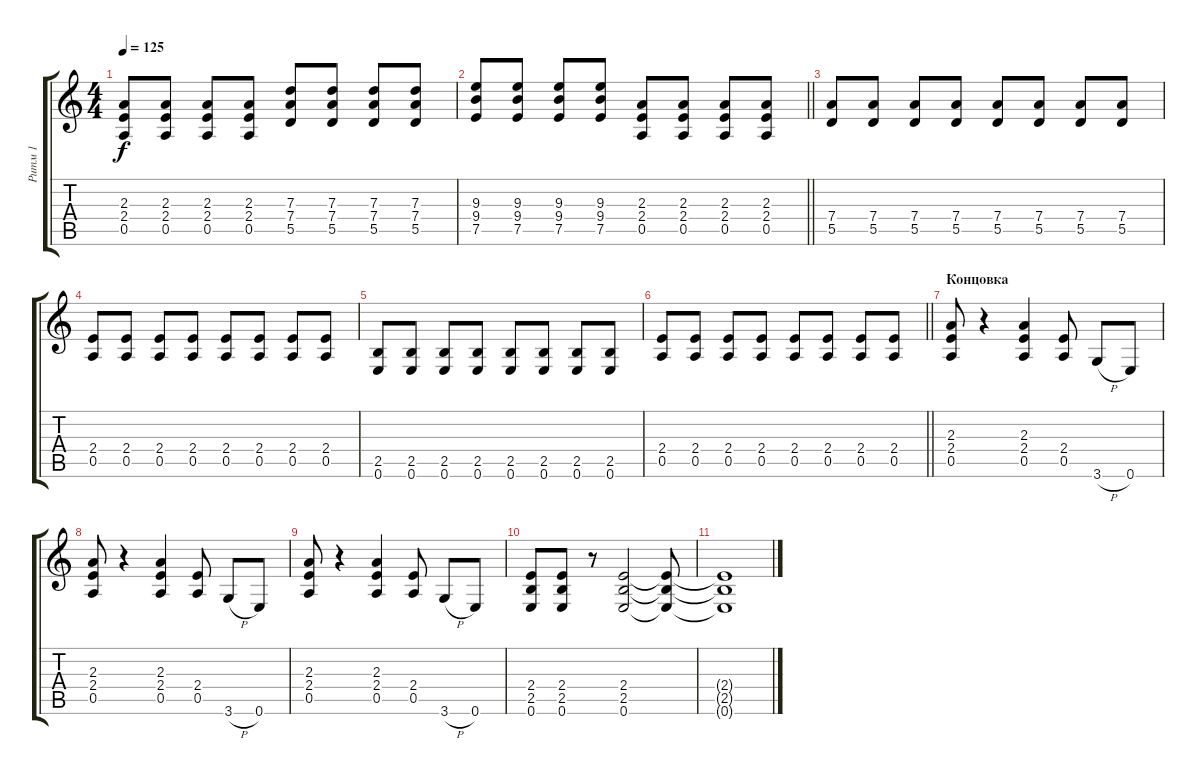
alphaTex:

\track ("Ритм 1" "Ритм 1") {instrument distortionguitar}
\staff {score tabs}
\tuning (E4 B3 G3 D3 A2 E2) {hide}
\ts (4 4)
\tempo 125
\clef g2
\ks c
(2.3 2.4 0.5).8{dy f} (2.3 2.4 0.5).8 (2.3 2.4 0.5).8 (2.3 2.4 0.5).8 (7.3 7.4 5.5).8 (7.3 7.4 5.5).8 (7.3 7.4 5.5).8 (7.3 7.4 5.5).8 |
\barLineRight lightlight
(9.3 9.4 7.5).8 (9.3 9.4 7.5).8 (9.3 9.4 7.5).8 (9.3 9.4 7.5).8 (2.3 2.4 0.5).8 (2.3 2.4 0.5).8 (2.3 2.4 0.5).8 (2.3 2.4 0.5).8 |
(7.4 5.5).8 (7.4 5.5).8 (7.4 5.5).8 (7.4 5.5).8 (7.4 5.5).8 (7.4 5.5).8 (7.4 5.5).8 (7.4 5.5).8 |
(2.4 0.5).8 (2.4 0.5).8 (2.4 0.5).8 (2.4 0.5).8 (2.4 0.5).8 (2.4 0.5).8 (2.4 0.5).8 (2.4 0.5).8 |
(2.5 0.6).8 (2.5 0.6).8 (2.5 0.6).8 (2.5 0.6).8 (2.5 0.6).8 (2.5 0.6).8 (2.5 0.6).8 (2.5 0.6).8 |
\barLineRight lightlight
(2.4 0.5).8 (2.4 0.5).8 (2.4 0.5).8 (2.4 0.5).8 (2.4 0.5).8 (2.4 0.5).8 (2.4 0.5).8 (2.4 0.5).8 |
\section ("" "Концовка")
(2.3 2.4 0.5).8 r.4 (2.3 2.4 0.5).4 (2.4 0.5).8 3.6{h}.8 0.6.8 |
(2.3 2.4 0.5).8 r.4 (2.3 2.4 0.5).4 (2.4 0.5).8 3.6{h}.8 0.6.8 |
(2.3 2.4 0.5).8 r.4 (2.3 2.4 0.5).4 (2.4 0.5).8 3.6{h}.8 0.6.8 |
(2.4 2.5 0.6).8 (2.4 2.5 0.6).8 r.8 (2.4 2.5 0.6).2 (2.4{t} 2.5{t} 0.6{t}).8 |
(2.4{t} 2.5{t} 0.6{t}).1
